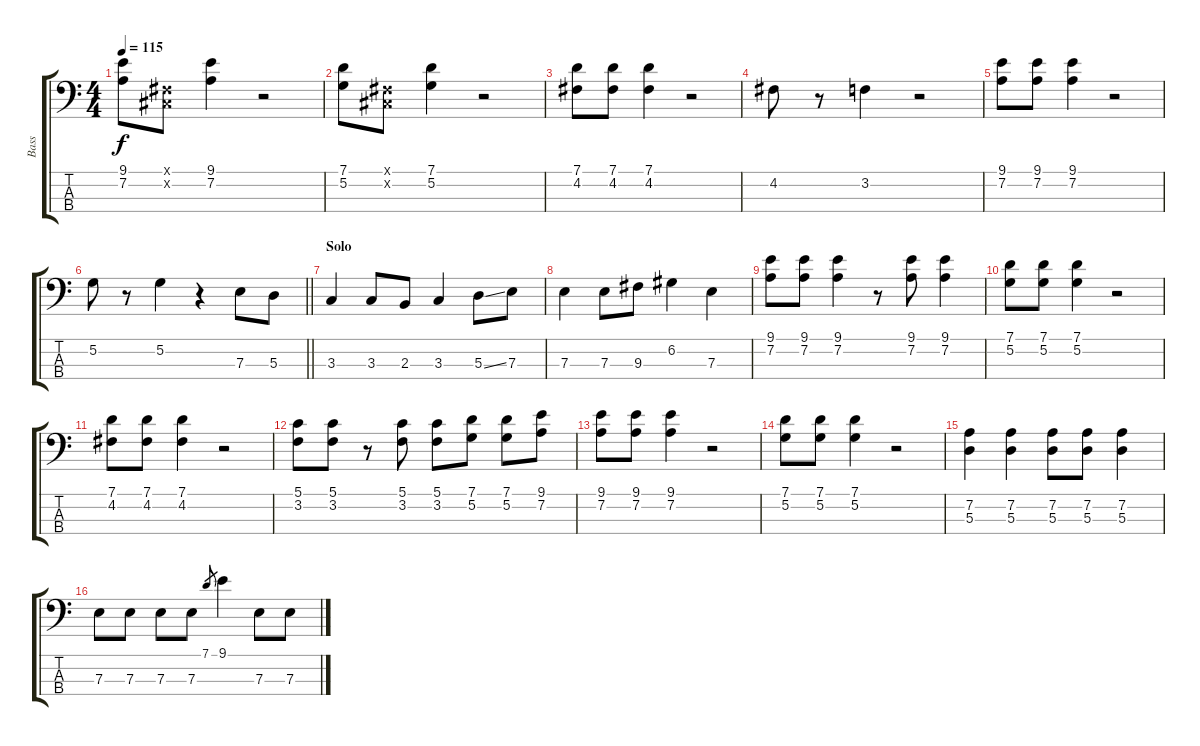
\track ("Bass" "Bass") {instrument electricbassfinger}
\staff {score tabs}
\tuning (G2 D2 A1 E1) {hide}
\ts (4 4)
\tempo 115
\clef f4
\ks c
(9.1 7.2).8{dy f} (-1.1{x} -1.2{x}).8 (9.1 7.2).4 r.2 |
(7.1 5.2).8 (-1.1{x} -1.2{x}).8 (7.1 5.2).4 r.2 |
(7.1 4.2).8 (7.1 4.2).8 (7.1 4.2).4 r.2 |
4.2.8 r.8 3.2.4 r.2 |
(9.1 7.2).8 (9.1 7.2).8 (9.1 7.2).4 r.2 |
\barLineRight lightlight
5.2.8 r.8 5.2.4 r.4 7.3.8 5.3.8 |
\section ("" "Solo")
3.3.4 3.3.8 2.3.8 3.3.4 5.3{ss}.8 7.3.8 |
7.3.4 7.3.8 9.3.8 6.2.4 7.3.4 |
(9.1 7.2).8 (9.1 7.2).8 (9.1 7.2).4 r.8 (9.1 7.2).8 (9.1 7.2).4 |
(7.1 5.2).8 (7.1 5.2).8 (7.1 5.2).4 r.2 |
(7.1 4.2).8 (7.1 4.2).8 (7.1 4.2).4 r.2 |
(5.1 3.2).8 (5.1 3.2).8 r.8 (5.1 3.2).8 (5.1 3.2).8 (7.1 5.2).8 (7.1 5.2).8 (9.1 7.2).8 |
(9.1 7.2).8 (9.1 7.2).8 (9.1 7.2).4 r.2 |
(7.1 5.2).8 (7.1 5.2).8 (7.1 5.2).4 r.2 |
(7.2 5.3).4 (7.2 5.3).4 (7.2 5.3).8 (7.2 5.3).8 (7.2 5.3).4 |
7.3.8 7.3.8 7.3.8 7.3.8 7.1.8{gr} 9.1.4 7.3.8 7.3.8
